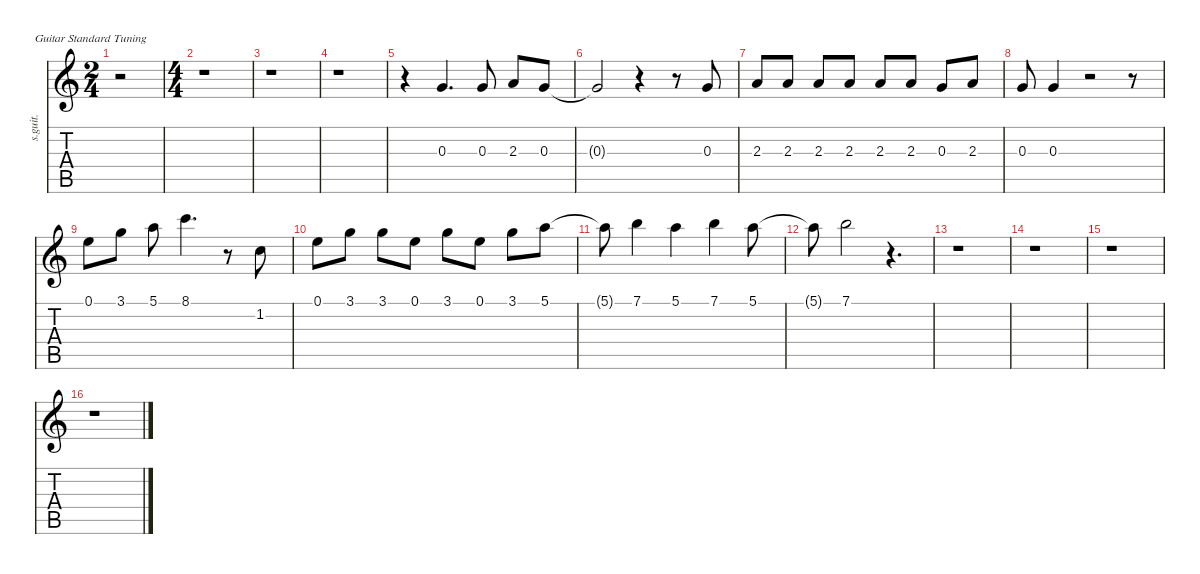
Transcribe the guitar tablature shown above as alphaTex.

\defaultSystemsLayout 4
\hideDynamics
\bracketExtendMode nobrackets
\track ("Vicki Brown" "s.guit.") {instrument clarinet}
\staff {score tabs}
\tuning (E4 B3 G3 D3 A2 E2)
\displaytranspose 12
\ts (2 4)
\beaming (8 2 2 2 2)
\tempo (107 hide)
\clef g2
\ks c
r.2{dy mp} |
\ts (4 4)
\beaming (8 2 2 2 2)
r.1 |
r.1 |
r.1 |
r.4 0.3.4{d} 0.3.8 2.3.8 0.3.8 |
0.3{t}.2{dy f} r.4 r.8 0.3.8{dy mp} |
2.3.8 2.3.8 2.3.8 2.3.8 2.3.8 2.3.8 0.3.8 2.3.8 |
0.3.8 0.3.4 r.2 r.8 |
0.1.8 3.1.8 5.1.8 8.1.4{d} r.8 1.2.8 |
0.1.8 3.1.8 3.1.8 0.1.8 3.1.8 0.1.8 3.1.8 5.1.8 |
5.1{t}.8{dy f} 7.1.4{dy mp} 5.1.4 7.1.4 5.1.8 |
5.1{t}.8{dy f} 7.1.2{dy mp} r.4{d} |
r.1 |
r.1 |
r.1 |
r.1
